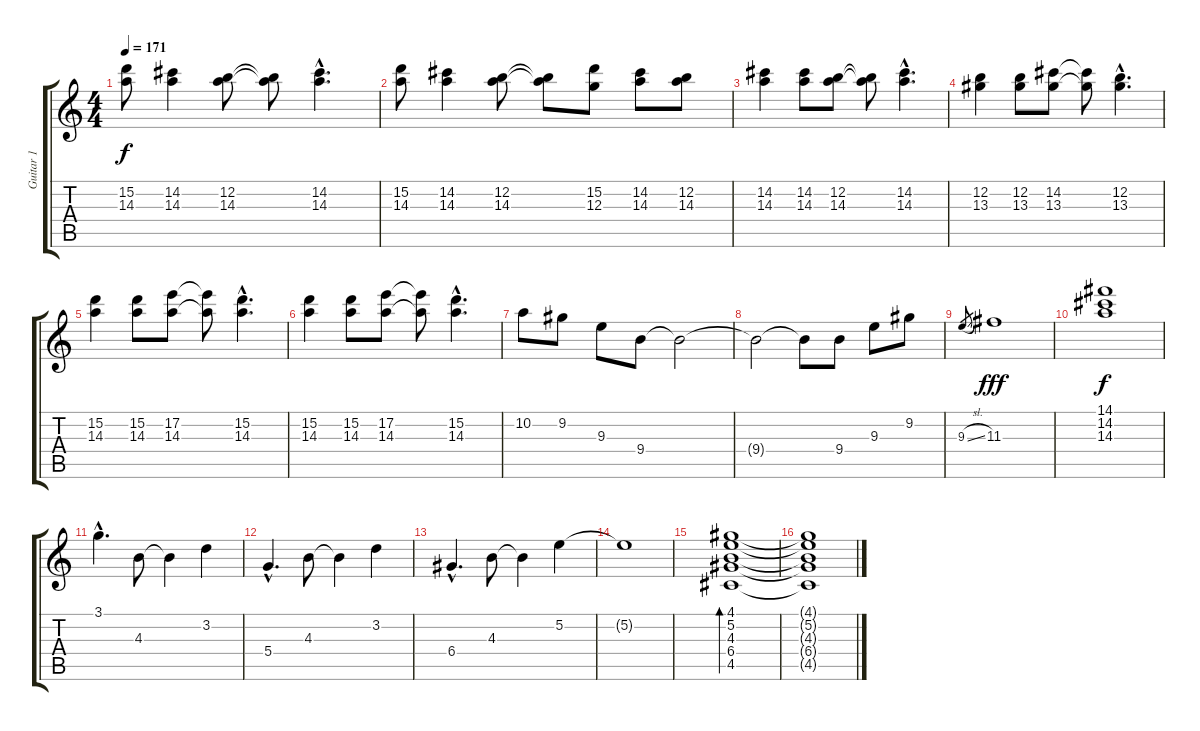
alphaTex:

\track ("Guitar 1" "Guitar 1") {instrument electricguitarclean}
\staff {score tabs}
\tuning (E4 B3 G3 D3 A2 E2) {hide}
\ts (4 4)
\tempo 171
\clef g2
\ks c
(15.2 14.3).8{dy f} (14.2 14.3).4 (12.2 14.3).8 (12.2{t} 14.3{t}).8 (14.2{hac} 14.3{hac}).4{d} |
(15.2 14.3).8 (14.2 14.3).4 (12.2 14.3).8 (12.2{t} 14.3{t}).8 (15.2 12.3).8 (14.2 14.3).8 (12.2 14.3).8 |
(14.2 14.3).4 (14.2 14.3).8 (12.2 14.3).8 (12.2{t} 14.3{t}).8 (14.2{hac} 14.3{hac}).4{d} |
(12.2 13.3).4 (12.2 13.3).8 (14.2 13.3).8 (14.2{t} 13.3{t}).8 (12.2{hac} 13.3{hac}).4{d} |
(15.2 14.3).4 (15.2 14.3).8 (17.2 14.3).8 (17.2{t} 14.3{t}).8 (15.2{hac} 14.3{hac}).4{d} |
(15.2 14.3).4 (15.2 14.3).8 (17.2 14.3).8 (17.2{t} 14.3{t}).8 (15.2{hac} 14.3{hac}).4{d} |
10.2.8 9.2.8 9.3.8 9.4.8 9.4{t}.2 |
9.4{t}.2 9.4{t}.8 9.4.8 9.3.8 9.2.8 |
9.3{sl}.8{gr} 11.3.1{dy fff} |
(14.1 14.2 14.3).1{dy f} |
3.1{hac}.4{d} 4.3.8 4.3{t}.4 3.2.4 |
5.4{hac}.4{d} 4.3.8 4.3{t}.4 3.2.4 |
6.4{hac}.4{d} 4.3.8 4.3{t}.4 5.2.4 |
5.2{t}.1 |
(4.1 5.2 4.3 6.4 4.5).1{bd 240} |
(4.1{t} 5.2{t} 4.3{t} 6.4{t} 4.5{t}).1
